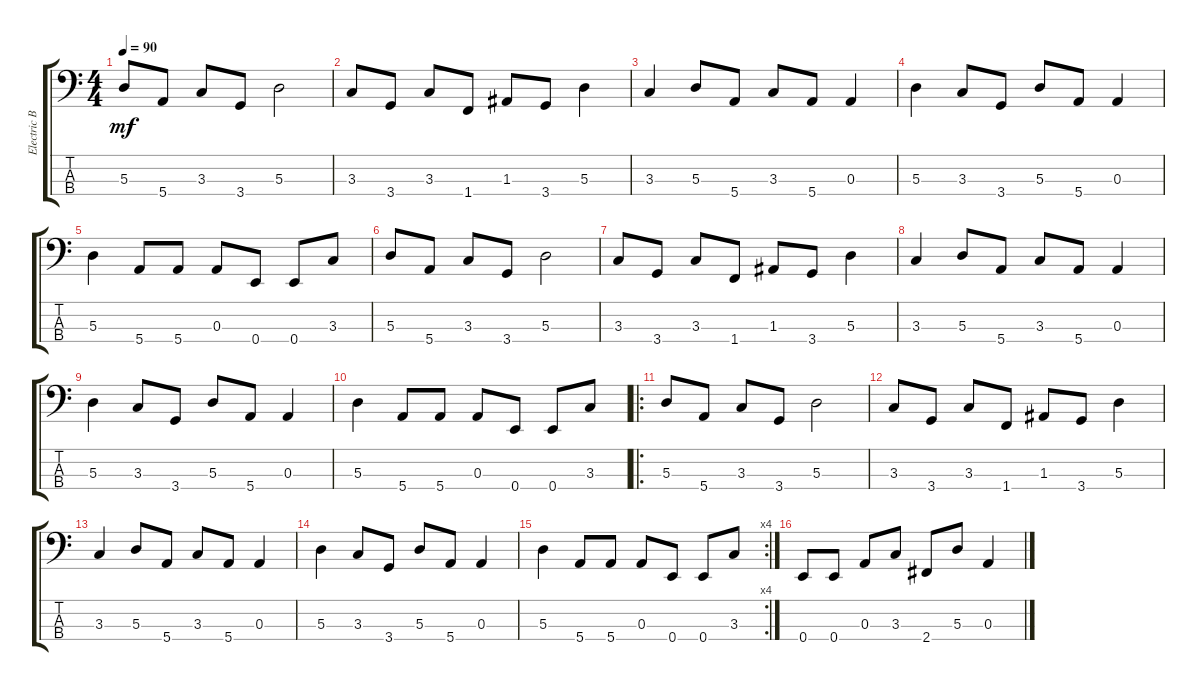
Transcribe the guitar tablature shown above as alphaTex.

\track ("Electric Bass" "Electric B") {instrument electricbassfinger}
\staff {score tabs}
\tuning (G2 D2 A1 E1) {hide}
\ts (4 4)
\tempo 90
\clef f4
\ks c
5.3.8{dy mf} 5.4.8 3.3.8 3.4.8 5.3.2 |
3.3.8 3.4.8 3.3.8 1.4.8 1.3.8 3.4.8 5.3.4 |
3.3.4 5.3.8 5.4.8 3.3.8 5.4.8 0.3.4 |
5.3.4 3.3.8 3.4.8 5.3.8 5.4.8 0.3.4 |
5.3.4 5.4.8 5.4.8 0.3.8 0.4.8 0.4.8 3.3.8 |
5.3.8 5.4.8 3.3.8 3.4.8 5.3.2 |
3.3.8 3.4.8 3.3.8 1.4.8 1.3.8 3.4.8 5.3.4 |
3.3.4 5.3.8 5.4.8 3.3.8 5.4.8 0.3.4 |
5.3.4 3.3.8 3.4.8 5.3.8 5.4.8 0.3.4 |
5.3.4 5.4.8 5.4.8 0.3.8 0.4.8 0.4.8 3.3.8 |
\ro
5.3.8 5.4.8 3.3.8 3.4.8 5.3.2 |
3.3.8 3.4.8 3.3.8 1.4.8 1.3.8 3.4.8 5.3.4 |
3.3.4 5.3.8 5.4.8 3.3.8 5.4.8 0.3.4 |
5.3.4 3.3.8 3.4.8 5.3.8 5.4.8 0.3.4 |
\rc 4
5.3.4 5.4.8 5.4.8 0.3.8 0.4.8 0.4.8 3.3.8 |
0.4.8 0.4.8 0.3.8 3.3.8 2.4.8 5.3.8 0.3.4
